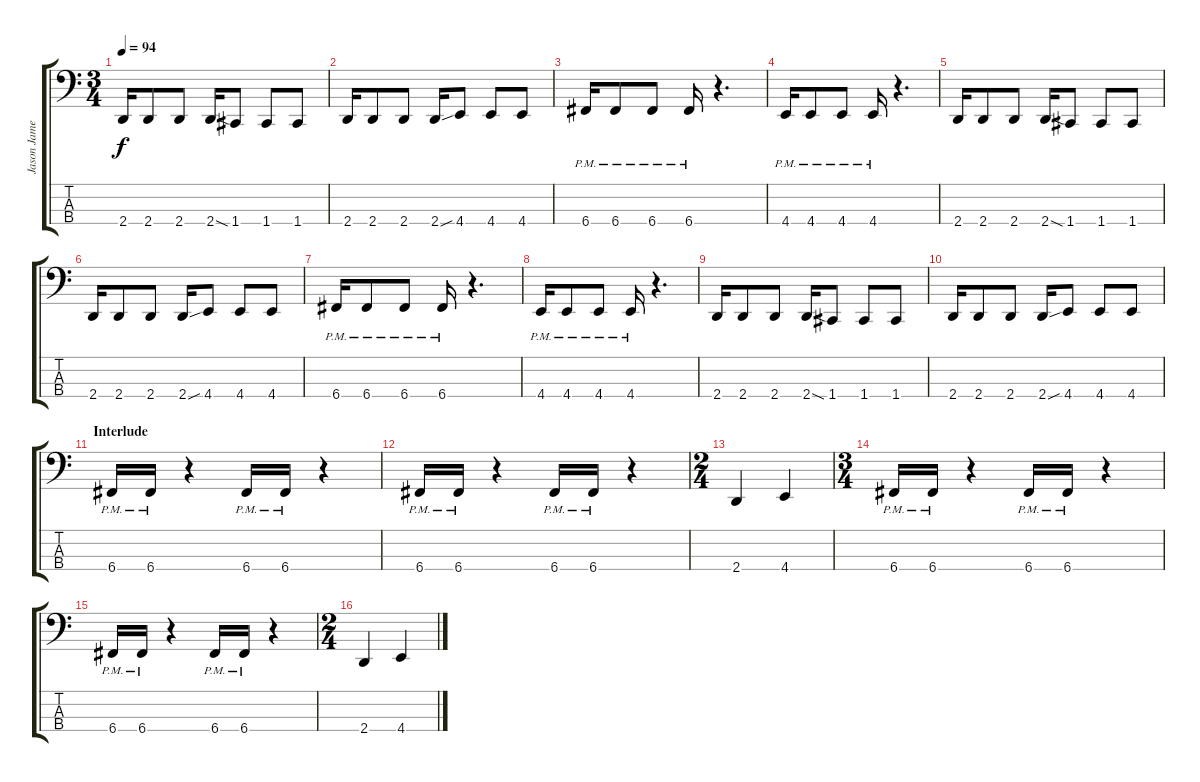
\track ("Jason James" "Jason Jame") {instrument electricbasspick}
\staff {score tabs}
\tuning (F2 C2 G1 C1) {hide}
\ts (3 4)
\tempo 94
\clef f4
\ks c
2.4.16{dy f} 2.4.8 2.4.8 2.4{sod}.16 1.4.8 1.4.8 1.4.8 |
2.4.16 2.4.8 2.4.8 2.4{sou}.16 4.4.8 4.4.8 4.4.8 |
6.4{pm}.16 6.4{pm}.8 6.4{pm}.8 6.4{pm}.16 r.4{d} |
4.4{pm}.16 4.4{pm}.8 4.4{pm}.8 4.4{pm}.16 r.4{d} |
2.4.16 2.4.8 2.4.8 2.4{sod}.16 1.4.8 1.4.8 1.4.8 |
2.4.16 2.4.8 2.4.8 2.4{sou}.16 4.4.8 4.4.8 4.4.8 |
6.4{pm}.16 6.4{pm}.8 6.4{pm}.8 6.4{pm}.16 r.4{d} |
4.4{pm}.16 4.4{pm}.8 4.4{pm}.8 4.4{pm}.16 r.4{d} |
2.4.16 2.4.8 2.4.8 2.4{sod}.16 1.4.8 1.4.8 1.4.8 |
2.4.16 2.4.8 2.4.8 2.4{sou}.16 4.4.8 4.4.8 4.4.8 |
\section ("" "Interlude")
6.4{pm}.16 6.4{pm}.16 r.4 6.4{pm}.16 6.4{pm}.16 r.4 |
6.4{pm}.16 6.4{pm}.16 r.4 6.4{pm}.16 6.4{pm}.16 r.4 |
\ts (2 4)
2.4.4 4.4.4 |
\ts (3 4)
6.4{pm}.16 6.4{pm}.16 r.4 6.4{pm}.16 6.4{pm}.16 r.4 |
6.4{pm}.16 6.4{pm}.16 r.4 6.4{pm}.16 6.4{pm}.16 r.4 |
\ts (2 4)
2.4.4 4.4.4
